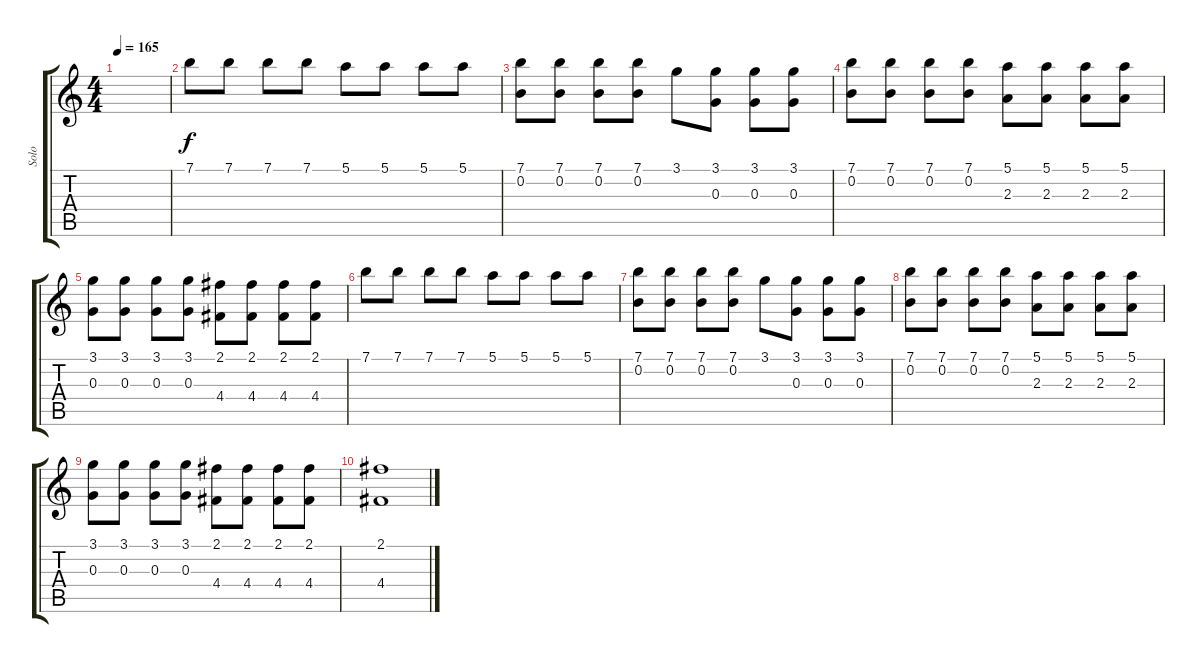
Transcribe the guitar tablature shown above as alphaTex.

\track ("Solo" "Solo") {instrument overdrivenguitar}
\staff {score tabs}
\tuning (E4 B3 G3 D3 A2 E2) {hide}
\ts (4 4)
\tempo 165
\clef g2
\ks c
|
7.1.8 7.1.8 7.1.8 7.1.8 5.1.8 5.1.8 5.1.8 5.1.8 |
(7.1 0.2).8 (7.1 0.2).8 (7.1 0.2).8 (7.1 0.2).8 3.1.8 (3.1 0.3).8 (3.1 0.3).8 (3.1 0.3).8 |
(7.1 0.2).8 (7.1 0.2).8 (7.1 0.2).8 (7.1 0.2).8 (5.1 2.3).8 (5.1 2.3).8 (5.1 2.3).8 (5.1 2.3).8 |
(3.1 0.3).8 (3.1 0.3).8 (3.1 0.3).8 (3.1 0.3).8 (2.1 4.4).8 (2.1 4.4).8 (2.1 4.4).8 (2.1 4.4).8 |
7.1.8 7.1.8 7.1.8 7.1.8 5.1.8 5.1.8 5.1.8 5.1.8 |
(7.1 0.2).8 (7.1 0.2).8 (7.1 0.2).8 (7.1 0.2).8 3.1.8 (3.1 0.3).8 (3.1 0.3).8 (3.1 0.3).8 |
(7.1 0.2).8 (7.1 0.2).8 (7.1 0.2).8 (7.1 0.2).8 (5.1 2.3).8 (5.1 2.3).8 (5.1 2.3).8 (5.1 2.3).8 |
(3.1 0.3).8 (3.1 0.3).8 (3.1 0.3).8 (3.1 0.3).8 (2.1 4.4).8 (2.1 4.4).8 (2.1 4.4).8 (2.1 4.4).8 |
(2.1 4.4).1
